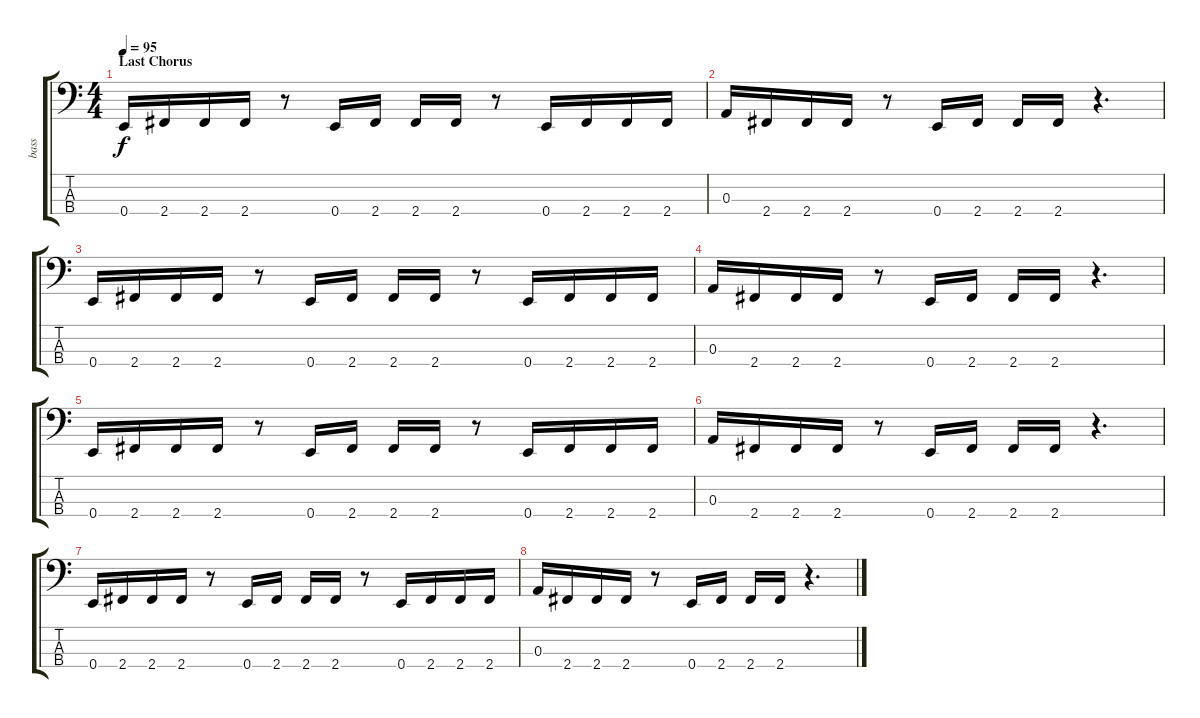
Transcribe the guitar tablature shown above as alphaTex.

\track ("bass" "bass") {instrument electricbassfinger}
\staff {score tabs}
\tuning (G2 D2 A1 E1) {hide}
\ts (4 4)
\section ("" "Last Chorus")
\tempo 95
\clef f4
\ks c
0.4.16{dy f} 2.4.16 2.4.16 2.4.16 r.8 0.4.16 2.4.16 2.4.16 2.4.16 r.8 0.4.16 2.4.16 2.4.16 2.4.16 |
0.3.16 2.4.16 2.4.16 2.4.16 r.8 0.4.16 2.4.16 2.4.16 2.4.16 r.4{d} |
0.4.16 2.4.16 2.4.16 2.4.16 r.8 0.4.16 2.4.16 2.4.16 2.4.16 r.8 0.4.16 2.4.16 2.4.16 2.4.16 |
0.3.16 2.4.16 2.4.16 2.4.16 r.8 0.4.16 2.4.16 2.4.16 2.4.16 r.4{d} |
0.4.16 2.4.16 2.4.16 2.4.16 r.8 0.4.16 2.4.16 2.4.16 2.4.16 r.8 0.4.16 2.4.16 2.4.16 2.4.16 |
0.3.16 2.4.16 2.4.16 2.4.16 r.8 0.4.16 2.4.16 2.4.16 2.4.16 r.4{d} |
0.4.16 2.4.16 2.4.16 2.4.16 r.8 0.4.16 2.4.16 2.4.16 2.4.16 r.8 0.4.16 2.4.16 2.4.16 2.4.16 |
0.3.16 2.4.16 2.4.16 2.4.16 r.8 0.4.16 2.4.16 2.4.16 2.4.16 r.4{d}
